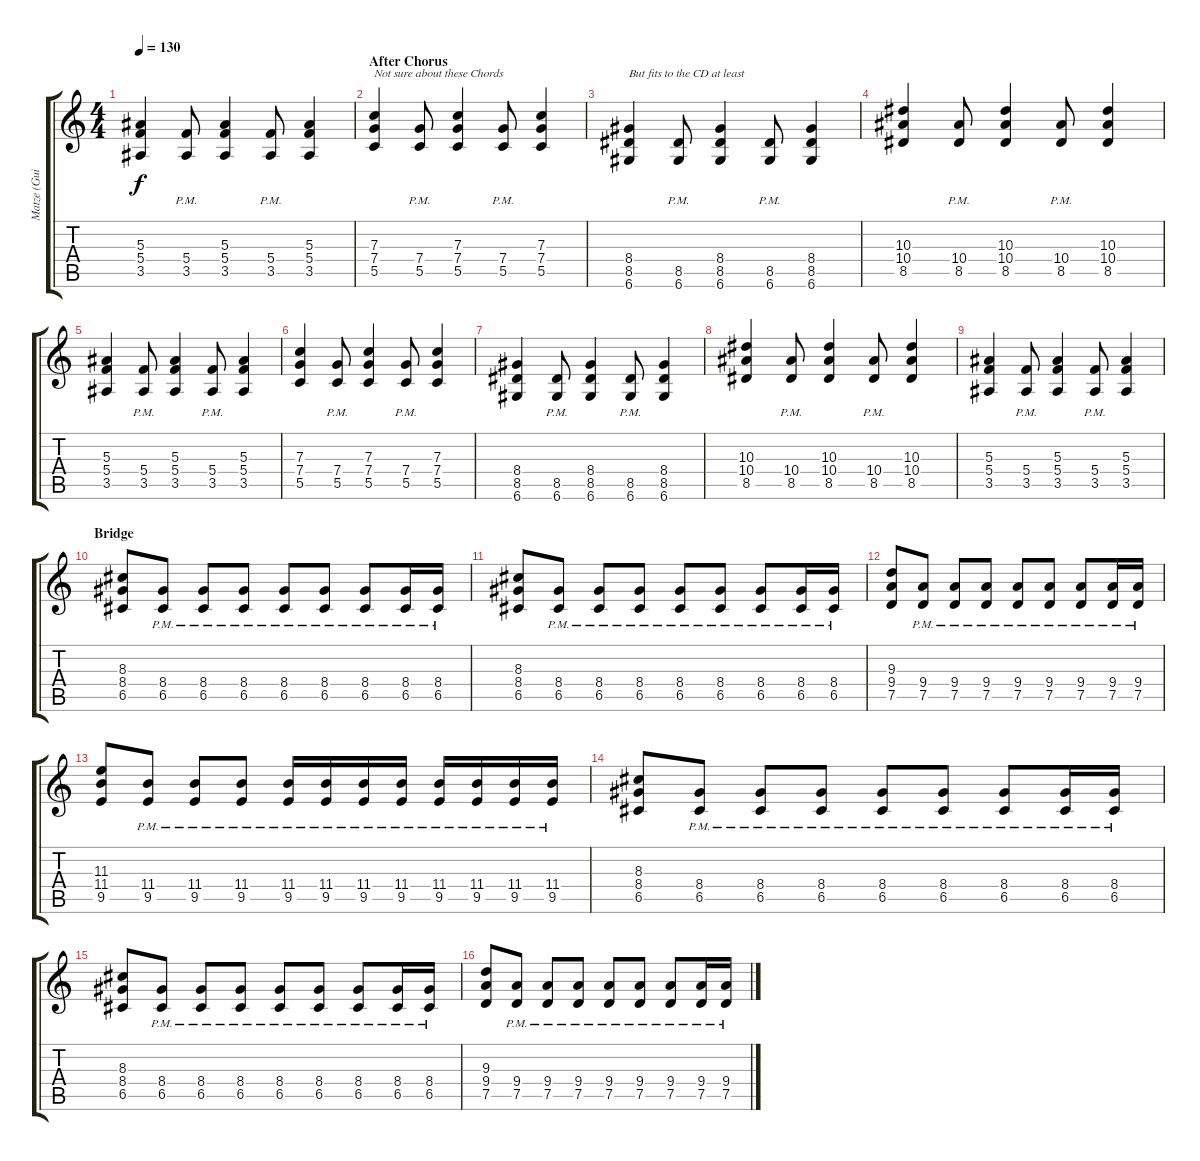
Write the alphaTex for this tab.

\track ("Matze (Guitars)" "Matze (Gui") {instrument distortionguitar}
\staff {score tabs}
\tuning (D4 A3 F3 C3 G2 D2) {hide}
\ts (4 4)
\tempo 130
\clef g2
\ks c
(5.3 5.4 3.5).4{dy f} (5.4{pm} 3.5{pm}).8 (5.3 5.4 3.5).4 (5.4{pm} 3.5{pm}).8 (5.3 5.4 3.5).4 |
\section ("" "After Chorus")
(7.3 7.4 5.5).4{txt "Not sure about these Chords"} (7.4{pm} 5.5{pm}).8 (7.3 7.4 5.5).4 (7.4{pm} 5.5{pm}).8 (7.3 7.4 5.5).4 |
(8.4 8.5 6.6).4{txt "But fits to the CD at least"} (8.5{pm} 6.6{pm}).8 (8.4 8.5 6.6).4 (8.5{pm} 6.6{pm}).8 (8.4 8.5 6.6).4 |
(10.3 10.4 8.5).4 (10.4{pm} 8.5{pm}).8 (10.3 10.4 8.5).4 (10.4{pm} 8.5{pm}).8 (10.3 10.4 8.5).4 |
(5.3 5.4 3.5).4 (5.4{pm} 3.5{pm}).8 (5.3 5.4 3.5).4 (5.4{pm} 3.5{pm}).8 (5.3 5.4 3.5).4 |
(7.3 7.4 5.5).4 (7.4{pm} 5.5{pm}).8 (7.3 7.4 5.5).4 (7.4{pm} 5.5{pm}).8 (7.3 7.4 5.5).4 |
(8.4 8.5 6.6).4 (8.5{pm} 6.6{pm}).8 (8.4 8.5 6.6).4 (8.5{pm} 6.6{pm}).8 (8.4 8.5 6.6).4 |
(10.3 10.4 8.5).4 (10.4{pm} 8.5{pm}).8 (10.3 10.4 8.5).4 (10.4{pm} 8.5{pm}).8 (10.3 10.4 8.5).4 |
(5.3 5.4 3.5).4 (5.4{pm} 3.5{pm}).8 (5.3 5.4 3.5).4 (5.4{pm} 3.5{pm}).8 (5.3 5.4 3.5).4 |
\section ("" "Bridge")
(8.3 8.4 6.5).8 (8.4{pm} 6.5{pm}).8 (8.4{pm} 6.5{pm}).8 (8.4{pm} 6.5{pm}).8 (8.4{pm} 6.5{pm}).8 (8.4{pm} 6.5{pm}).8 (8.4{pm} 6.5{pm}).8 (8.4{pm} 6.5{pm}).16 (8.4{pm} 6.5{pm}).16 |
(8.3 8.4 6.5).8 (8.4{pm} 6.5{pm}).8 (8.4{pm} 6.5{pm}).8 (8.4{pm} 6.5{pm}).8 (8.4{pm} 6.5{pm}).8 (8.4{pm} 6.5{pm}).8 (8.4{pm} 6.5{pm}).8 (8.4{pm} 6.5{pm}).16 (8.4{pm} 6.5{pm}).16 |
(9.3 9.4 7.5).8 (9.4{pm} 7.5{pm}).8 (9.4{pm} 7.5{pm}).8 (9.4{pm} 7.5{pm}).8 (9.4{pm} 7.5{pm}).8 (9.4{pm} 7.5{pm}).8 (9.4{pm} 7.5{pm}).8 (9.4{pm} 7.5{pm}).16 (9.4{pm} 7.5{pm}).16 |
(11.3 11.4 9.5).8 (11.4{pm} 9.5{pm}).8 (11.4{pm} 9.5{pm}).8 (11.4{pm} 9.5{pm}).8 (11.4{pm} 9.5{pm}).16 (11.4{pm} 9.5{pm}).16 (11.4{pm} 9.5{pm}).16 (11.4{pm} 9.5{pm}).16 (11.4{pm} 9.5{pm}).16 (11.4{pm} 9.5{pm}).16 (11.4{pm} 9.5{pm}).16 (11.4{pm} 9.5{pm}).16 |
(8.3 8.4 6.5).8 (8.4{pm} 6.5{pm}).8 (8.4{pm} 6.5{pm}).8 (8.4{pm} 6.5{pm}).8 (8.4{pm} 6.5{pm}).8 (8.4{pm} 6.5{pm}).8 (8.4{pm} 6.5{pm}).8 (8.4{pm} 6.5{pm}).16 (8.4{pm} 6.5{pm}).16 |
(8.3 8.4 6.5).8 (8.4{pm} 6.5{pm}).8 (8.4{pm} 6.5{pm}).8 (8.4{pm} 6.5{pm}).8 (8.4{pm} 6.5{pm}).8 (8.4{pm} 6.5{pm}).8 (8.4{pm} 6.5{pm}).8 (8.4{pm} 6.5{pm}).16 (8.4{pm} 6.5{pm}).16 |
(9.3 9.4 7.5).8 (9.4{pm} 7.5{pm}).8 (9.4{pm} 7.5{pm}).8 (9.4{pm} 7.5{pm}).8 (9.4{pm} 7.5{pm}).8 (9.4{pm} 7.5{pm}).8 (9.4{pm} 7.5{pm}).8 (9.4{pm} 7.5{pm}).16 (9.4{pm} 7.5{pm}).16
